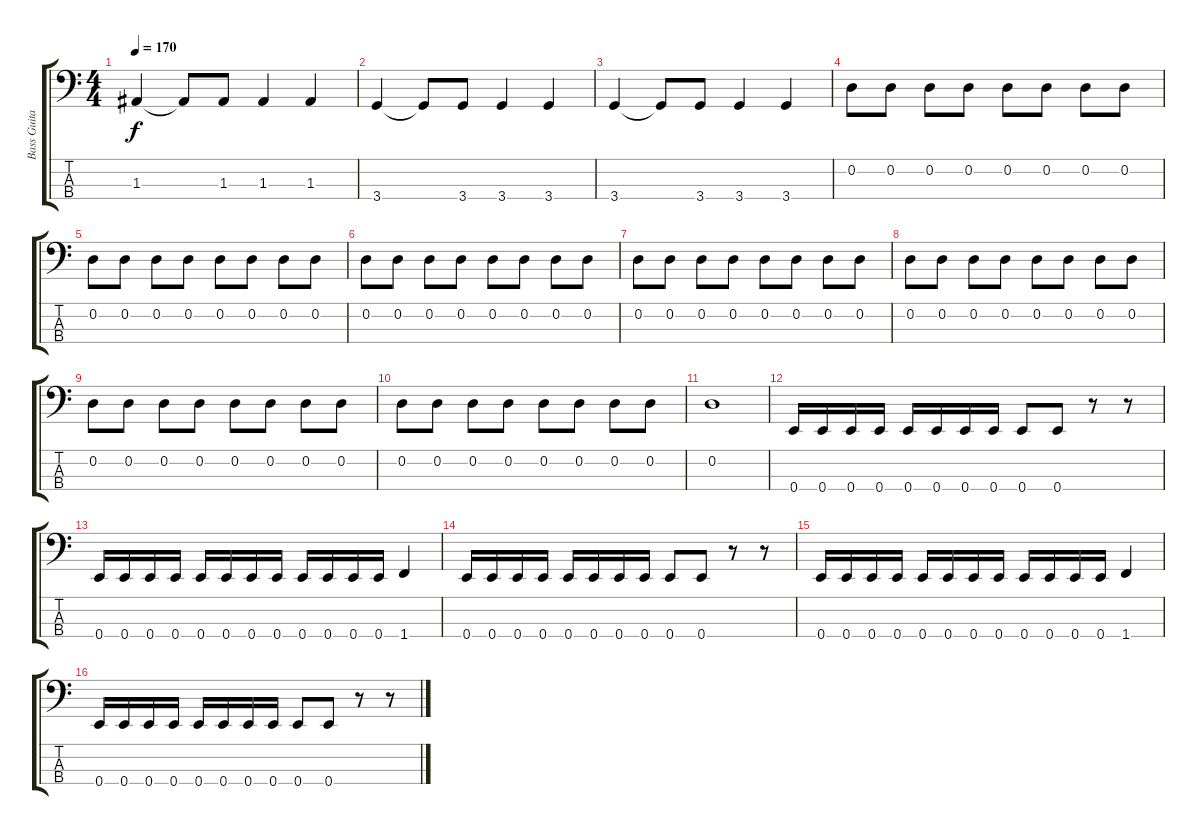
\track ("Bass Guitar" "Bass Guita") {instrument electricbassfinger}
\staff {score tabs}
\tuning (G2 D2 A1 E1) {hide}
\ts (4 4)
\tempo 170
\clef f4
\ks c
1.3.4{dy f} 1.3{t}.8 1.3.8 1.3.4 1.3.4 |
3.4.4 3.4{t}.8 3.4.8 3.4.4 3.4.4 |
3.4.4 3.4{t}.8 3.4.8 3.4.4 3.4.4 |
0.2.8 0.2.8 0.2.8 0.2.8 0.2.8 0.2.8 0.2.8 0.2.8 |
0.2.8 0.2.8 0.2.8 0.2.8 0.2.8 0.2.8 0.2.8 0.2.8 |
0.2.8 0.2.8 0.2.8 0.2.8 0.2.8 0.2.8 0.2.8 0.2.8 |
0.2.8 0.2.8 0.2.8 0.2.8 0.2.8 0.2.8 0.2.8 0.2.8 |
0.2.8 0.2.8 0.2.8 0.2.8 0.2.8 0.2.8 0.2.8 0.2.8 |
0.2.8 0.2.8 0.2.8 0.2.8 0.2.8 0.2.8 0.2.8 0.2.8 |
0.2.8 0.2.8 0.2.8 0.2.8 0.2.8 0.2.8 0.2.8 0.2.8 |
0.2.1 |
0.4.16 0.4.16 0.4.16 0.4.16 0.4.16 0.4.16 0.4.16 0.4.16 0.4.8 0.4.8 r.8 r.8 |
0.4.16 0.4.16 0.4.16 0.4.16 0.4.16 0.4.16 0.4.16 0.4.16 0.4.16 0.4.16 0.4.16 0.4.16 1.4.4 |
0.4.16 0.4.16 0.4.16 0.4.16 0.4.16 0.4.16 0.4.16 0.4.16 0.4.8 0.4.8 r.8 r.8 |
0.4.16 0.4.16 0.4.16 0.4.16 0.4.16 0.4.16 0.4.16 0.4.16 0.4.16 0.4.16 0.4.16 0.4.16 1.4.4 |
0.4.16 0.4.16 0.4.16 0.4.16 0.4.16 0.4.16 0.4.16 0.4.16 0.4.8 0.4.8 r.8 r.8
